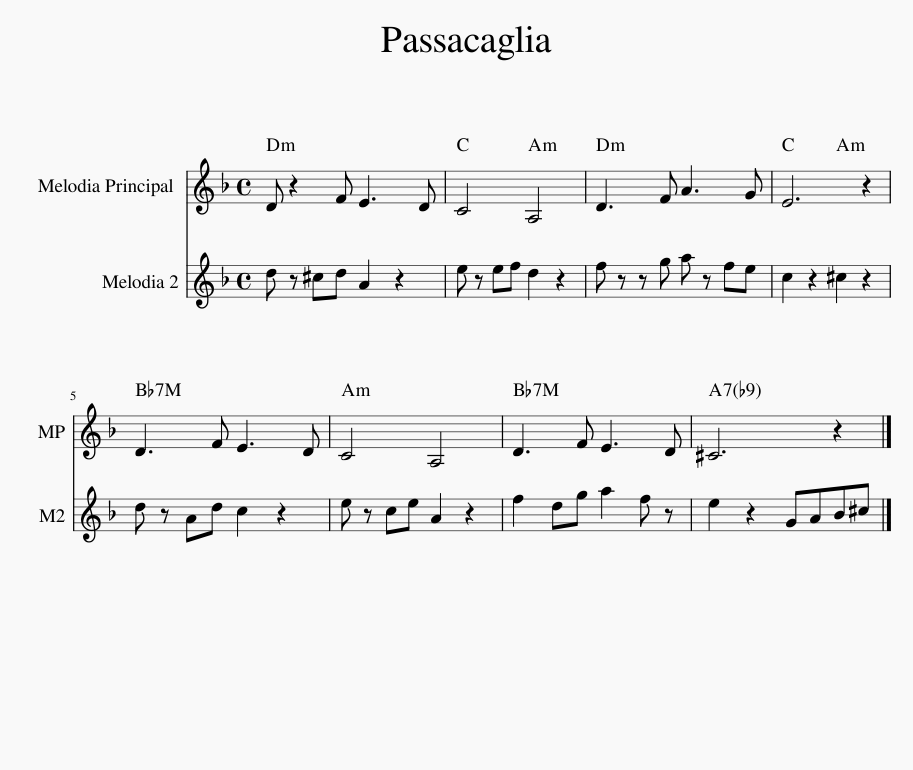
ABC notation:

X:1
%%score 1 2
L:1/8
Q:1/4=80
M:4/4
I:linebreak $
K:F
V:1 treble
V:2 treble
V:1
 D z2 F E3 D | C4 A,4 | D3 F A3 G | E6 z2 |$ D3 F E3 D | %5
 C4 A,4 | D3 F E3 D | ^C6 z2 |] %8
V:2
 d z ^cd A2 z2 | e z ef d2 z2 | f z z g a z fe | c2 z2 ^c2 z2 |$ d z Ad c2 z2 | %5
 e z ce A2 z2 | f2 eg a2 f z | e2 z2 GAB^c |] %8
